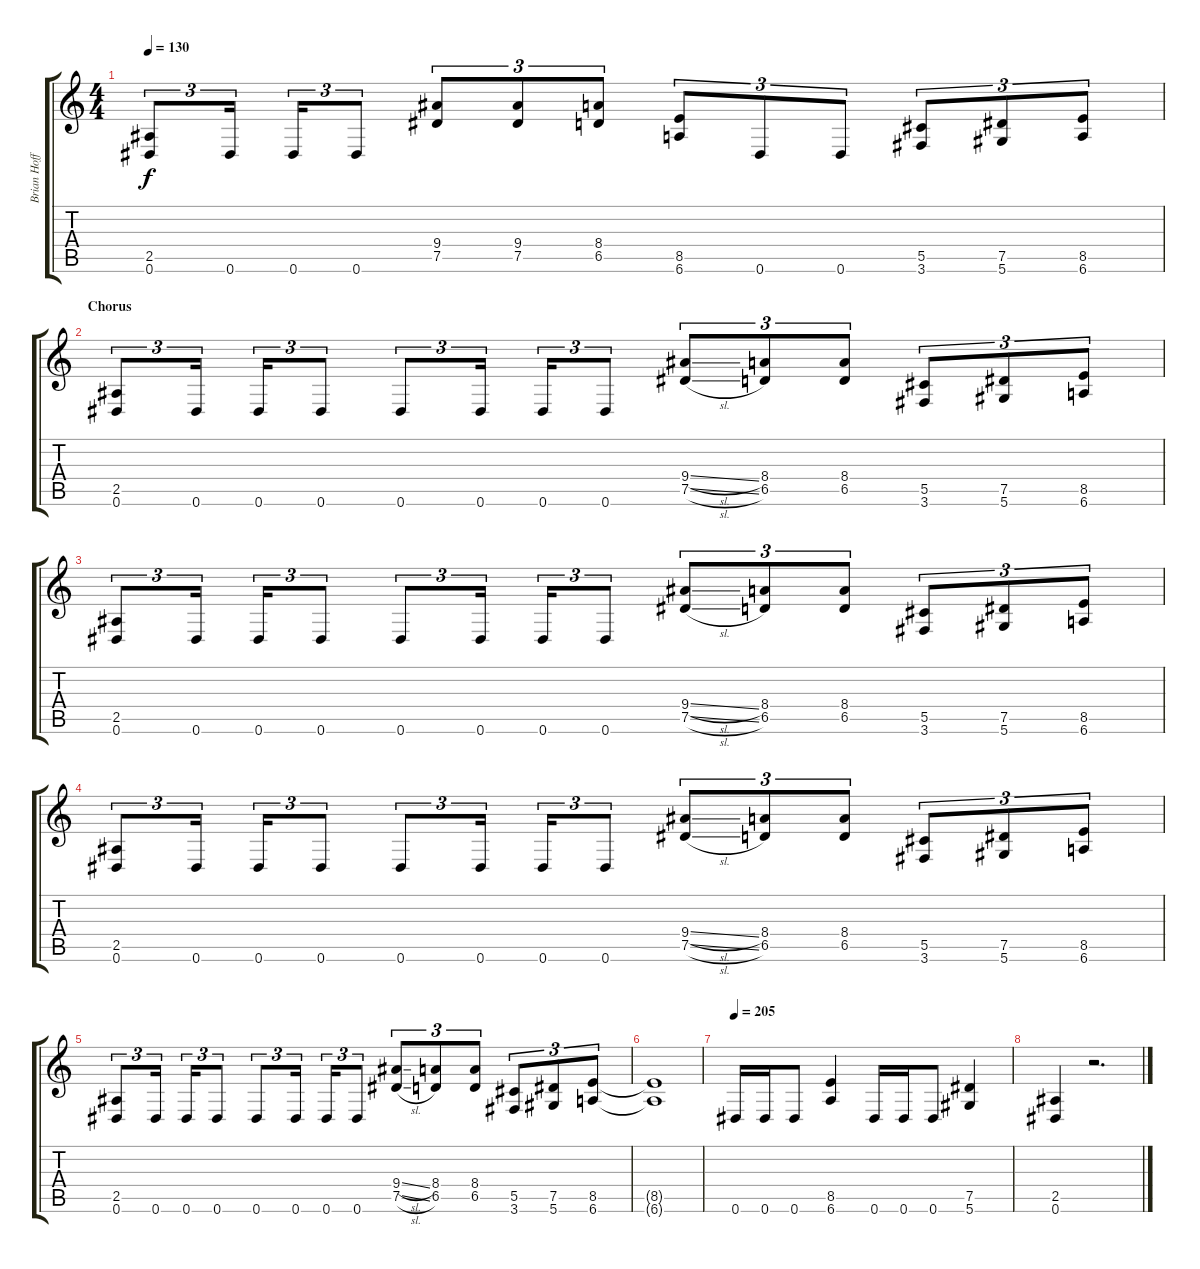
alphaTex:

\track ("Brian Hoffman" "Brian Hoff") {instrument distortionguitar}
\staff {score tabs}
\tuning (Eb4 Bb3 Gb3 Db3 Ab2 Eb2) {hide}
\ts (4 4)
\tempo 130
\clef g2
\ks c
(2.5 0.6).8{tu (3 2) dy f} 0.6.16{tu (3 2)} 0.6.16{tu (3 2)} 0.6.8{tu (3 2)} (9.4 7.5).8{tu (3 2)} (9.4 7.5).8{tu (3 2)} (8.4 6.5).8{tu (3 2)} (8.5 6.6).8{tu (3 2)} 0.6.8{tu (3 2)} 0.6.8{tu (3 2)} (5.5 3.6).8{tu (3 2)} (7.5 5.6).8{tu (3 2)} (8.5 6.6).8{tu (3 2)} |
\section ("" "Chorus")
(2.5 0.6).8{tu (3 2)} 0.6.16{tu (3 2)} 0.6.16{tu (3 2)} 0.6.8{tu (3 2)} 0.6.8{tu (3 2)} 0.6.16{tu (3 2)} 0.6.16{tu (3 2)} 0.6.8{tu (3 2)} (9.4{sl} 7.5{sl}).8{tu (3 2)} (8.4 6.5).8{tu (3 2)} (8.4 6.5).8{tu (3 2)} (5.5 3.6).8{tu (3 2)} (7.5 5.6).8{tu (3 2)} (8.5 6.6).8{tu (3 2)} |
(2.5 0.6).8{tu (3 2)} 0.6.16{tu (3 2)} 0.6.16{tu (3 2)} 0.6.8{tu (3 2)} 0.6.8{tu (3 2)} 0.6.16{tu (3 2)} 0.6.16{tu (3 2)} 0.6.8{tu (3 2)} (9.4{sl} 7.5{sl}).8{tu (3 2)} (8.4 6.5).8{tu (3 2)} (8.4 6.5).8{tu (3 2)} (5.5 3.6).8{tu (3 2)} (7.5 5.6).8{tu (3 2)} (8.5 6.6).8{tu (3 2)} |
(2.5 0.6).8{tu (3 2)} 0.6.16{tu (3 2)} 0.6.16{tu (3 2)} 0.6.8{tu (3 2)} 0.6.8{tu (3 2)} 0.6.16{tu (3 2)} 0.6.16{tu (3 2)} 0.6.8{tu (3 2)} (9.4{sl} 7.5{sl}).8{tu (3 2)} (8.4 6.5).8{tu (3 2)} (8.4 6.5).8{tu (3 2)} (5.5 3.6).8{tu (3 2)} (7.5 5.6).8{tu (3 2)} (8.5 6.6).8{tu (3 2)} |
(2.5 0.6).8{tu (3 2)} 0.6.16{tu (3 2)} 0.6.16{tu (3 2)} 0.6.8{tu (3 2)} 0.6.8{tu (3 2)} 0.6.16{tu (3 2)} 0.6.16{tu (3 2)} 0.6.8{tu (3 2)} (9.4{sl} 7.5{sl}).8{tu (3 2)} (8.4 6.5).8{tu (3 2)} (8.4 6.5).8{tu (3 2)} (5.5 3.6).8{tu (3 2)} (7.5 5.6).8{tu (3 2)} (8.5 6.6).8{tu (3 2)} |
(8.5{t} 6.6{t}).1 |
\tempo 205
0.6.16 0.6.16 0.6.8 (8.5 6.6).4 0.6.16 0.6.16 0.6.8 (7.5 5.6).4 |
(2.5 0.6).4 r.2{d}
